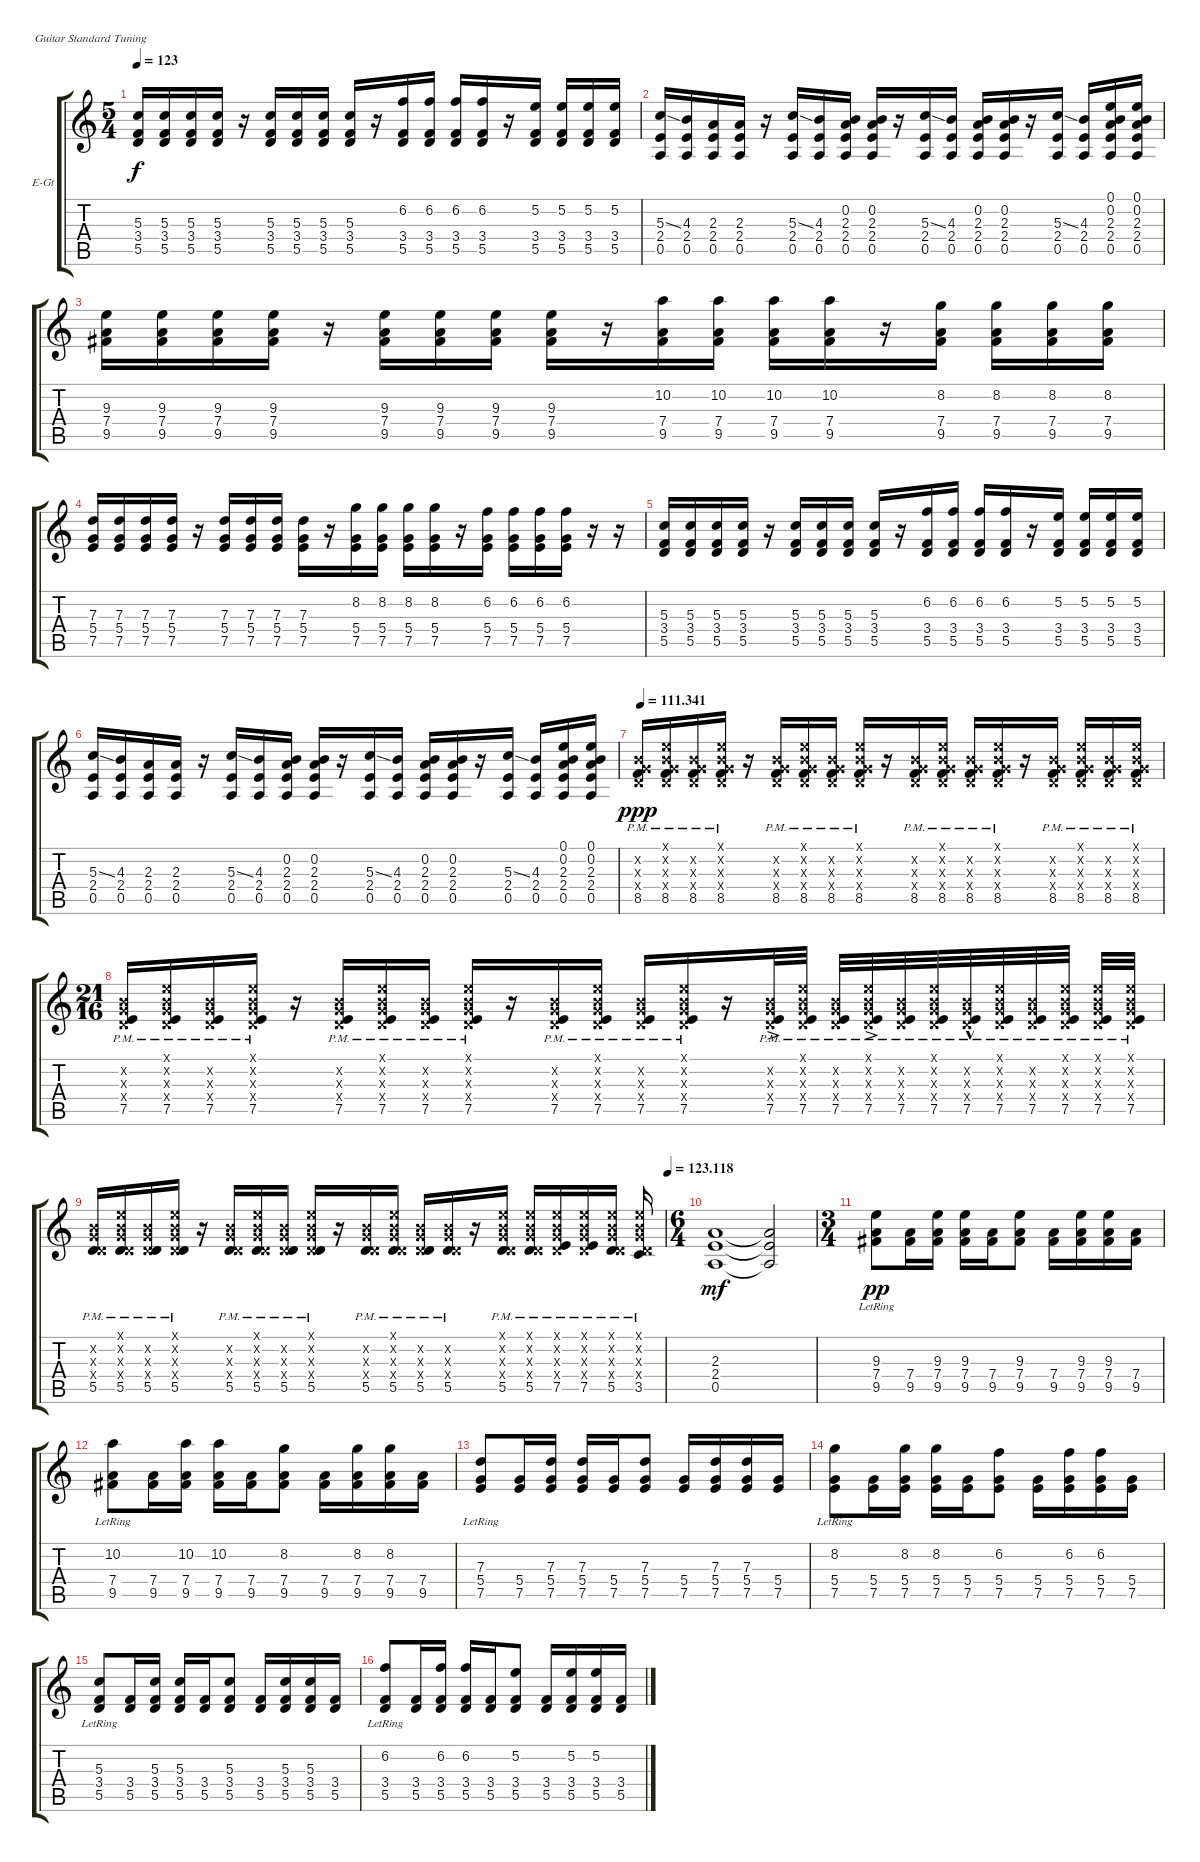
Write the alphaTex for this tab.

\bracketExtendMode groupsimilarinstruments
\firstSystemTrackNameOrientation horizontal
\otherSystemsTrackNameOrientation horizontal
\track ("Thomas Erak" "E-Gt") {instrument distortionguitar}
\staff {score tabs}
\tuning (E4 B3 G3 D3 A2 E2)
\ts (5 4)
\tempo 123
\clef g2
\ks c
(5.5 3.4 5.3).16{dy f} (5.5 3.4 5.3).16 (5.5 3.4 5.3).16 (5.5 3.4 5.3).16 r.16 (5.5 3.4 5.3).16 (5.5 3.4 5.3).16 (5.5 3.4 5.3).16 (5.5 3.4 5.3).16 r.16 (5.5 3.4 6.2).16 (5.5 3.4 6.2).16 (5.5 3.4 6.2).16 (5.5 3.4 6.2).16 r.16 (5.5 3.4 5.2).16 (5.2 3.4 5.5).16 (5.5 3.4 5.2).16 (5.2 3.4 5.5).16 |
(0.5 2.4 5.3{ss}).16 (4.3 2.4 0.5).16 (0.5 2.4 2.3).16 (0.5 2.4 2.3).16 r.16 (0.5 2.4 5.3{ss}).16 (4.3 2.4 0.5).16 (0.5 2.4 2.3 0.2).16 (0.5 2.4 2.3 0.2).16 r.16 (0.5 2.4 5.3{ss}).16 (4.3 2.4 0.5).16 (0.5 2.4 2.3 0.2).16 (0.5 2.4 2.3 0.2).16 r.16 (0.5 2.4 5.3{ss}).16 (4.3 2.4 0.5).16 (0.5 2.4 0.1 2.3 0.2).16 (0.5 2.4 0.1 2.3 0.2).16 |
(9.5 7.4 9.3).16 (9.5 7.4 9.3).16 (9.5 7.4 9.3).16 (9.5 7.4 9.3).16 r.16 (9.5 7.4 9.3).16 (9.5 7.4 9.3).16 (9.5 7.4 9.3).16 (9.5 7.4 9.3).16 r.16 (9.5 7.4 10.2).16 (9.5 7.4 10.2).16 (9.5 7.4 10.2).16 (9.5 7.4 10.2).16 r.16 (9.5 7.4 8.2).16 (9.5 7.4 8.2).16 (9.5 7.4 8.2).16 (9.5 7.4 8.2).16 |
(7.5 5.4 7.3).16 (7.5 5.4 7.3).16 (7.5 5.4 7.3).16 (7.5 5.4 7.3).16 r.16 (7.5 5.4 7.3).16 (7.5 5.4 7.3).16 (7.5 5.4 7.3).16 (7.5 5.4 7.3).16 r.16 (7.5 5.4 8.2).16 (7.5 5.4 8.2).16 (7.5 5.4 8.2).16 (7.5 5.4 8.2).16 r.16 (6.2 7.5 5.4).16 (5.4 7.5 6.2).16 (5.4 7.5 6.2).16 (5.4 7.5 6.2).16 r.16 r.16 |
(5.5 3.4 5.3).16 (5.5 3.4 5.3).16 (5.5 3.4 5.3).16 (5.5 3.4 5.3).16 r.16 (5.5 3.4 5.3).16 (5.5 3.4 5.3).16 (5.5 3.4 5.3).16 (5.5 3.4 5.3).16 r.16 (5.5 3.4 6.2).16 (5.5 3.4 6.2).16 (5.5 3.4 6.2).16 (5.5 3.4 6.2).16 r.16 (5.5 3.4 5.2).16 (5.2 3.4 5.5).16 (5.5 3.4 5.2).16 (5.2 3.4 5.5).16 |
(0.5 2.4 5.3{ss}).16 (4.3 2.4 0.5).16 (0.5 2.4 2.3).16 (0.5 2.4 2.3).16 r.16 (0.5 2.4 5.3{ss}).16 (4.3 2.4 0.5).16 (0.5 2.4 2.3 0.2).16 (0.5 2.4 2.3 0.2).16 r.16 (0.5 2.4 5.3{ss}).16 (4.3 2.4 0.5).16 (0.5 2.4 2.3 0.2).16 (0.5 2.4 2.3 0.2).16 r.16 (0.5 2.4 5.3{ss}).16 (4.3 2.4 0.5).16 (0.5 2.4 0.1 2.3 0.2).16 (0.5 2.4 0.1 2.3 0.2).16 |
\tempo
111.341 (8.5{pm} 0.4{pm x} 0.3{pm x} 0.2{pm x}).16{dy ppp} (8.5{pm} 0.4{pm x} 0.3{pm x} 0.2{pm x} 0.1{pm x}).16 (0.2{pm x} 0.3{pm x} 0.4{pm x} 8.5{pm}).16 (0.1{pm x} 0.2{pm x} 0.3{pm x} 0.4{pm x} 8.5{pm}).16 r.16 (8.5{pm} 0.4{pm x} 0.3{pm x} 0.2{pm x}).16 (8.5{pm} 0.4{pm x} 0.3{pm x} 0.2{pm x} 0.1{pm x}).16 (0.2{pm x} 0.3{pm x} 0.4{pm x} 8.5{pm}).16 (0.1{pm x} 0.2{pm x} 0.3{pm x} 0.4{pm x} 8.5{pm}).16 r.16 (8.5{pm} 0.4{pm x} 0.3{pm x} 0.2{pm x}).16 (8.5{pm} 0.4{pm x} 0.3{pm x} 0.2{pm x} 0.1{pm x}).16 (0.2{pm x} 0.3{pm x} 0.4{pm x} 8.5{pm}).16 (0.1{pm x} 0.2{pm x} 0.3{pm x} 0.4{pm x} 8.5{pm}).16 r.16 (8.5{pm} 0.4{pm x} 0.3{pm x} 0.2{pm x}).16 (8.5{pm} 0.4{pm x} 0.3{pm x} 0.2{pm x} 0.1{pm x}).16 (0.2{pm x} 0.3{pm x} 0.4{pm x} 8.5{pm}).16 (0.1{pm x} 0.2{pm x} 0.3{pm x} 0.4{pm x} 8.5{pm}).16 |
\ts (21 16)
(7.5{pm} 0.4{pm x} 0.3{pm x} 0.2{pm x}).16 (7.5{pm} 0.4{pm x} 0.3{pm x} 0.2{pm x} 0.1{pm x}).16 (0.2{pm x} 0.3{pm x} 0.4{pm x} 7.5{pm}).16 (0.1{pm x} 0.2{pm x} 0.3{pm x} 0.4{pm x} 7.5{pm}).16 r.16 (7.5{pm} 0.4{pm x} 0.3{pm x} 0.2{pm x}).16 (7.5{pm} 0.4{pm x} 0.3{pm x} 0.2{pm x} 0.1{pm x}).16 (0.2{pm x} 0.3{pm x} 0.4{pm x} 7.5{pm}).16 (0.1{pm x} 0.2{pm x} 0.3{pm x} 0.4{pm x} 7.5{pm}).16 r.16 (7.5{pm} 0.4{pm x} 0.3{pm x} 0.2{pm x}).16 (7.5{pm} 0.4{pm x} 0.3{pm x} 0.2{pm x} 0.1{pm x}).16 (0.2{pm x} 0.3{pm x} 0.4{pm x} 7.5{pm}).16 (0.1{pm x} 0.2{pm x} 0.3{pm x} 0.4{pm x} 7.5{pm}).16 r.16 (7.5{ac pm} 0.4{pm x} 0.3{pm x} 0.2{pm x}).32 (7.5{pm} 0.4{pm x} 0.3{pm x} 0.2{pm x} 0.1{pm x}).32 (0.2{pm x} 0.3{pm x} 0.4{pm x} 7.5{pm}).32 (0.1{pm x} 0.2{pm x} 0.3{pm x} 0.4{pm x} 7.5{ac pm}).32 (7.5{pm} 0.4{pm x} 0.3{pm x} 0.2{pm x}).32 (7.5{pm} 0.4{pm x} 0.3{pm x} 0.2{pm x} 0.1{pm x}).32 (0.2{pm x} 0.3{pm x} 0.4{pm x} 7.5{hac pm}).32 (7.5{pm} 0.4{pm x} 0.3{pm x} 0.2{pm x} 0.1{pm x}).32 (0.2{pm x} 0.3{pm x} 0.4{pm x} 7.5{pm}).32 (0.1{pm x} 0.2{pm x} 0.3{pm x} 0.4{pm x} 7.5{pm}).32 (0.1{pm x} 0.2{pm x} 0.3{pm x} 0.4{pm x} 7.5{pm}).32 (0.1{pm x} 0.2{pm x} 0.3{pm x} 0.4{pm x} 7.5{pm}).32 |
\tempo (123.118 1.00625)
(5.5{pm} 0.4{pm x} 0.3{pm x} 0.2{pm x}).16 (5.5{pm} 0.4{pm x} 0.3{pm x} 0.2{pm x} 0.1{pm x}).16 (0.2{pm x} 0.3{pm x} 0.4{pm x} 5.5{pm}).16 (0.1{pm x} 0.2{pm x} 0.3{pm x} 0.4{pm x} 5.5{pm}).16 r.16 (5.5{pm} 0.4{pm x} 0.3{pm x} 0.2{pm x}).16 (5.5{pm} 0.4{pm x} 0.3{pm x} 0.2{pm x} 0.1{pm x}).16 (0.2{pm x} 0.3{pm x} 0.4{pm x} 5.5{pm}).16 (0.1{pm x} 0.2{pm x} 0.3{pm x} 0.4{pm x} 5.5{pm}).16 r.16 (5.5{pm} 0.4{pm x} 0.3{pm x} 0.2{pm x}).16 (5.5{pm} 0.4{pm x} 0.3{pm x} 0.2{pm x} 0.1{pm x}).16 (0.2{pm x} 0.3{pm x} 0.4{pm x} 5.5{pm}).16 (5.5{pm} 0.4{pm x} 0.3{pm x} 0.2{pm x}).16 r.16 (5.5{pm} 0.4{pm x} 0.3{pm x} 0.2{pm x} 0.1{pm x}).16 (5.5{pm} 0.2{pm x} 0.3{pm x} 0.4{pm x} 0.1{pm x}).16 (7.5{pm} 0.4{pm x} 0.3{pm x} 0.2{pm x} 0.1{pm x}).16 (7.5{pm} 0.1{pm x} 0.2{pm x} 0.3{pm x} 0.4{pm x}).16 (5.5{pm} 0.1{pm x} 0.4{pm x} 0.3{pm x} 0.2{pm x}).16 (3.5{pm} 0.1{pm x} 0.2{pm x} 0.3{pm x} 0.4{pm x}).16 |
\ts (6 4)
(0.5 2.4 2.3).1{dy mf} (0.5{t} 2.4{t} 2.3{t}).2 |
\ts (3 4)
(9.5{lr} 7.4{lr} 9.3{lr}).8{dy pp} (9.5 7.4).16 (9.5 7.4 9.3).16 (9.5 7.4 9.3).16 (9.5 7.4).16 (9.5 7.4 9.3).8 (9.5 7.4).16 (9.5 7.4 9.3).16 (9.5 7.4 9.3).16 (9.5 7.4).16 |
(9.5{lr} 7.4{lr} 10.2).8 (9.5 7.4).16 (9.5 7.4 10.2).16 (9.5 7.4 10.2).16 (9.5 7.4).16 (9.5 7.4 8.2).8 (9.5 7.4).16 (9.5 7.4 8.2).16 (9.5 7.4 8.2).16 (9.5 7.4).16 |
(7.5{lr} 5.4{lr} 7.3{lr}).8 (7.5 5.4).16 (7.5 5.4 7.3).16 (7.5 5.4 7.3).16 (7.5 5.4).16 (7.5 5.4 7.3).8 (7.5 5.4).16 (7.5 5.4 7.3).16 (7.5 5.4 7.3).16 (7.5 5.4).16 |
(7.5{lr} 5.4{lr} 8.2).8 (7.5 5.4).16 (7.5 5.4 8.2).16 (7.5 5.4 8.2).16 (7.5 5.4).16 (7.5 5.4 6.2).8 (7.5 5.4).16 (7.5 5.4 6.2).16 (7.5 5.4 6.2).16 (7.5 5.4).16 |
(5.5{lr} 3.4{lr} 5.3{lr}).8 (5.5 3.4).16 (5.5 3.4 5.3).16 (5.5 3.4 5.3).16 (5.5 3.4).16 (5.5 3.4 5.3).8 (5.5 3.4).16 (5.5 3.4 5.3).16 (5.5 3.4 5.3).16 (5.5 3.4).16 |
(5.5{lr} 3.4{lr} 6.2).8 (5.5 3.4).16 (5.5 3.4 6.2).16 (5.5 3.4 6.2).16 (5.5 3.4).16 (5.5 3.4 5.2).8 (5.5 3.4).16 (5.5 3.4 5.2).16 (5.5 3.4 5.2).16 (5.5 3.4).16
